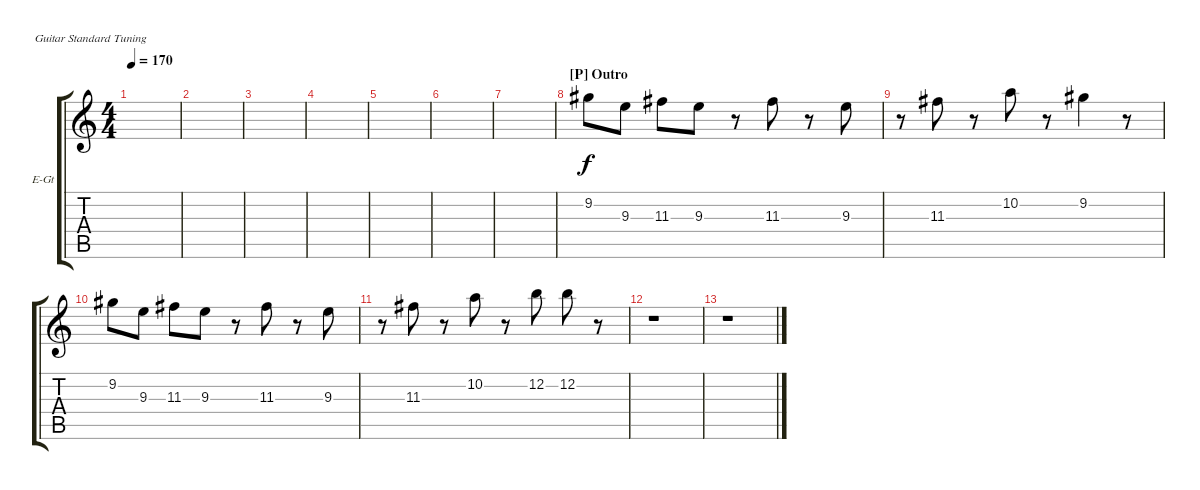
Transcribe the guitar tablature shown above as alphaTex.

\defaultSystemsLayout 4
\bracketExtendMode groupsimilarinstruments
\firstSystemTrackNameOrientation horizontal
\otherSystemsTrackNameOrientation horizontal
\track ("Lead Guitar (Clean)" "E-Gt") {instrument electricguitarclean}
\staff {score tabs}
\tuning (E4 B3 G3 D3 A2 E2)
\ts (4 4)
\tempo 170
\clef g2
\ks c
|
|
|
|
|
|
|
\section ("P" "Outro")
9.2.8 9.3.8 11.3.8 9.3.8 r.8 11.3.8 r.8 9.3.8 |
r.8 11.3.8 r.8 10.2.8 r.8 9.2.4 r.8 |
9.2.8 9.3.8 11.3.8 9.3.8 r.8 11.3.8 r.8 9.3.8 |
r.8 11.3.8 r.8 10.2.8 r.8 12.2.8 12.2.8 r.8 |
r.1 |
r.1
